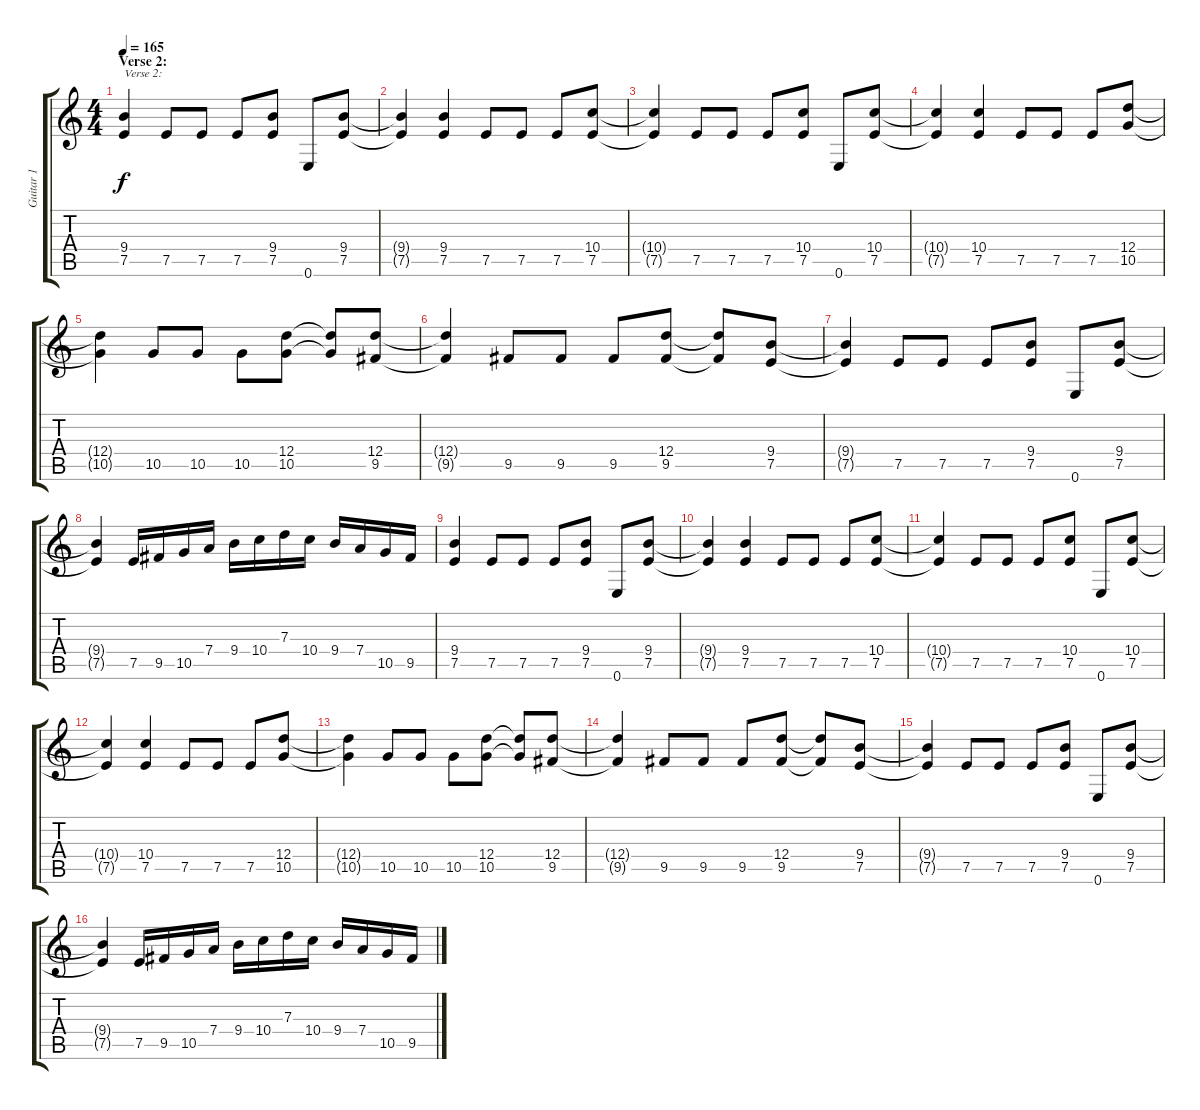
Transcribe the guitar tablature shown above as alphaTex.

\track ("Guitar 1" "Guitar 1") {instrument overdrivenguitar}
\staff {score tabs}
\tuning (E4 B3 G3 D3 A2 E2) {hide}
\ts (4 4)
\section ("" "Verse 2:")
\tempo 165
\clef g2
\ks c
(9.4 7.5).4{txt "Verse 2:" dy f} 7.5.8 7.5.8 7.5.8 (9.4 7.5).8 0.6.8 (9.4 7.5).8 |
(9.4{t} 7.5{t}).4 (9.4 7.5).4 7.5.8 7.5.8 7.5.8 (10.4 7.5).8 |
(10.4{t} 7.5{t}).4 7.5.8 7.5.8 7.5.8 (10.4 7.5).8 0.6.8 (10.4 7.5).8 |
(10.4{t} 7.5{t}).4 (10.4 7.5).4 7.5.8 7.5.8 7.5.8 (12.4 10.5).8 |
(12.4{t} 10.5{t}).4 10.5.8 10.5.8 10.5.8 (12.4 10.5).8 (12.4{t} 10.5{t}).8 (12.4 9.5).8 |
(12.4{t} 9.5{t}).4 9.5.8 9.5.8 9.5.8 (12.4 9.5).8 (12.4{t} 9.5{t}).8 (9.4 7.5).8 |
(9.4{t} 7.5{t}).4 7.5.8 7.5.8 7.5.8 (9.4 7.5).8 0.6.8 (9.4 7.5).8 |
(9.4{t} 7.5{t}).4 7.5.16 9.5.16 10.5.16 7.4.16 9.4.16 10.4.16 7.3.16 10.4.16 9.4.16 7.4.16 10.5.16 9.5.16 |
(9.4 7.5).4 7.5.8 7.5.8 7.5.8 (9.4 7.5).8 0.6.8 (9.4 7.5).8 |
(9.4{t} 7.5{t}).4 (9.4 7.5).4 7.5.8 7.5.8 7.5.8 (10.4 7.5).8 |
(10.4{t} 7.5{t}).4 7.5.8 7.5.8 7.5.8 (10.4 7.5).8 0.6.8 (10.4 7.5).8 |
(10.4{t} 7.5{t}).4 (10.4 7.5).4 7.5.8 7.5.8 7.5.8 (12.4 10.5).8 |
(12.4{t} 10.5{t}).4 10.5.8 10.5.8 10.5.8 (12.4 10.5).8 (12.4{t} 10.5{t}).8 (12.4 9.5).8 |
(12.4{t} 9.5{t}).4 9.5.8 9.5.8 9.5.8 (12.4 9.5).8 (12.4{t} 9.5{t}).8 (9.4 7.5).8 |
(9.4{t} 7.5{t}).4 7.5.8 7.5.8 7.5.8 (9.4 7.5).8 0.6.8 (9.4 7.5).8 |
(9.4{t} 7.5{t}).4 7.5.16 9.5.16 10.5.16 7.4.16 9.4.16 10.4.16 7.3.16 10.4.16 9.4.16 7.4.16 10.5.16 9.5.16
